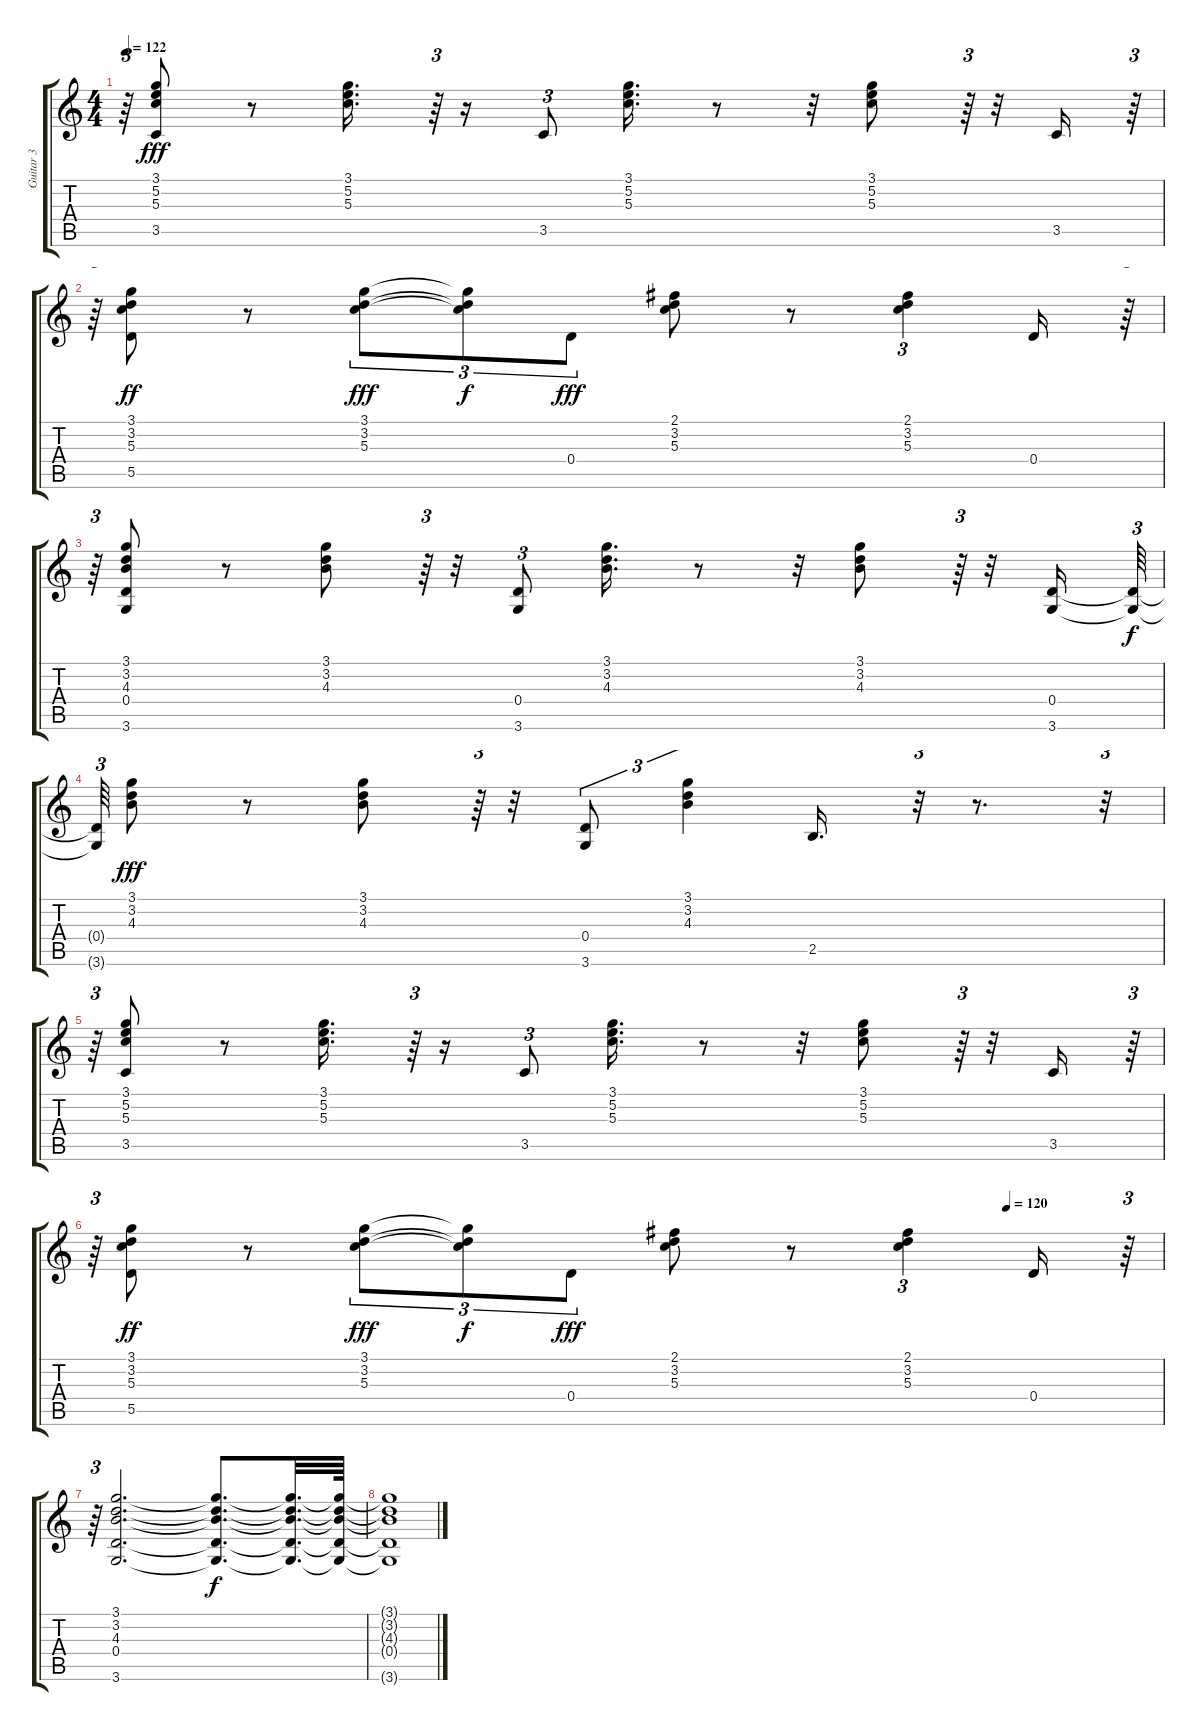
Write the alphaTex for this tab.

\track ("Guitar 3" "Guitar 3") {instrument acousticguitarsteel}
\staff {score tabs}
\tuning (E4 B3 G3 D3 A2 E2) {hide}
\ts (4 4)
\tempo 122
\clef g2
\ks c
r.64{tu (3 2) dy fff} (3.1 5.2 5.3 3.5).8 r.8 (3.1 5.2 5.3).16{d} r.64{tu (3 2)} r.16 3.5.8{tu (3 2)} (3.1 5.2 5.3).16{d} r.8 r.32 (3.1 5.2 5.3).8 r.64{tu (3 2)} r.32 3.5.16 r.64{tu (3 2)} |
r.64{tu (3 2)} (3.1 3.2 5.3 5.5).8{dy ff} r.8 (3.1 3.2 5.3).8{tu (3 2) dy fff} (3.1{t} 3.2{t} 5.3{t}).8{tu (3 2) dy f} 0.4.8{tu (3 2) dy fff} (2.1 3.2 5.3).8 r.8 (2.1 3.2 5.3).4{tu (3 2)} 0.4.16 r.64{tu (3 2)} |
r.64{tu (3 2)} (3.1 3.2 4.3 0.4 3.6).8 r.8 (3.1 3.2 4.3).8 r.64{tu (3 2)} r.32 (0.4 3.6).8{tu (3 2)} (3.1 3.2 4.3).16{d} r.8 r.32 (3.1 3.2 4.3).8 r.64{tu (3 2)} r.32 (0.4 3.6).16 (0.4{t} 3.6{t}).64{tu (3 2) dy f} |
(0.4{t} 3.6{t}).64{tu (3 2)} (3.1 3.2 4.3).8{dy fff} r.8 (3.1 3.2 4.3).8 r.64{tu (3 2)} r.32 (0.4 3.6).8{tu (3 2)} (3.1 3.2 4.3).4{tu (3 2)} 2.5.16{d} r.32{tu (3 2)} r.8{d} r.32{tu (3 2)} |
r.64{tu (3 2)} (3.1 5.2 5.3 3.5).8 r.8 (3.1 5.2 5.3).16{d} r.64{tu (3 2)} r.16 3.5.8{tu (3 2)} (3.1 5.2 5.3).16{d} r.8 r.32 (3.1 5.2 5.3).8 r.64{tu (3 2)} r.32 3.5.16 r.64{tu (3 2)} |
\tempo (120 0.8541666666666666)
r.64{tu (3 2)} (3.1 3.2 5.3 5.5).8{dy ff} r.8 (3.1 3.2 5.3).8{tu (3 2) dy fff} (3.1{t} 3.2{t} 5.3{t}).8{tu (3 2) dy f} 0.4.8{tu (3 2) dy fff} (2.1 3.2 5.3).8 r.8 (2.1 3.2 5.3).4{tu (3 2)} 0.4.16 r.64{tu (3 2)} |
r.64{tu (3 2)} (3.1 3.2 4.3 0.4 3.6).2{d} (3.1{t} 3.2{t} 4.3{t} 0.4{t} 3.6{t}).8{d dy f} (3.1{t} 3.2{t} 4.3{t} 0.4{t} 3.6{t}).32{d} (3.1{t} 3.2{t} 4.3{t} 0.4{t} 3.6{t}).64 |
(3.1{t} 3.2{t} 4.3{t} 0.4{t} 3.6{t}).1
